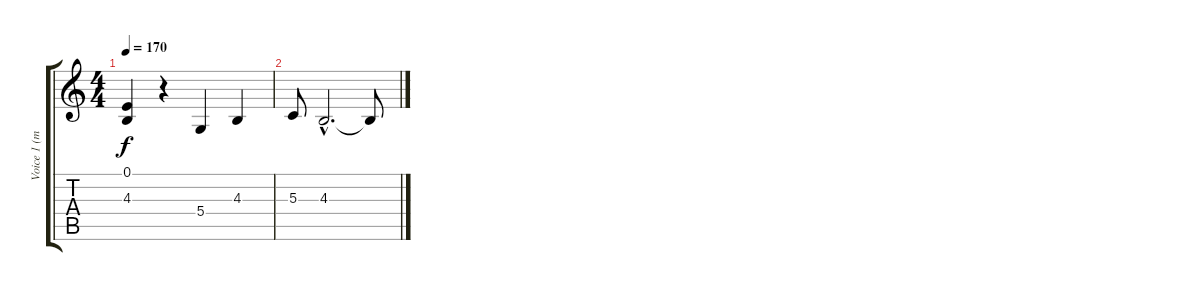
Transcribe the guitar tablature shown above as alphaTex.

\track ("Voice 1 (main)" "Voice 1 (m") {instrument violin}
\staff {score tabs}
\tuning (E4 B3 G3 D3 A2 E2) {hide}
\ts (4 4)
\tempo 170
\clef g2
\ks c
(0.1 4.3{t}).4{dy f} r.4 5.4.4 4.3.4 |
5.3.8 4.3{hac}.2{d} 4.3{t}.8
